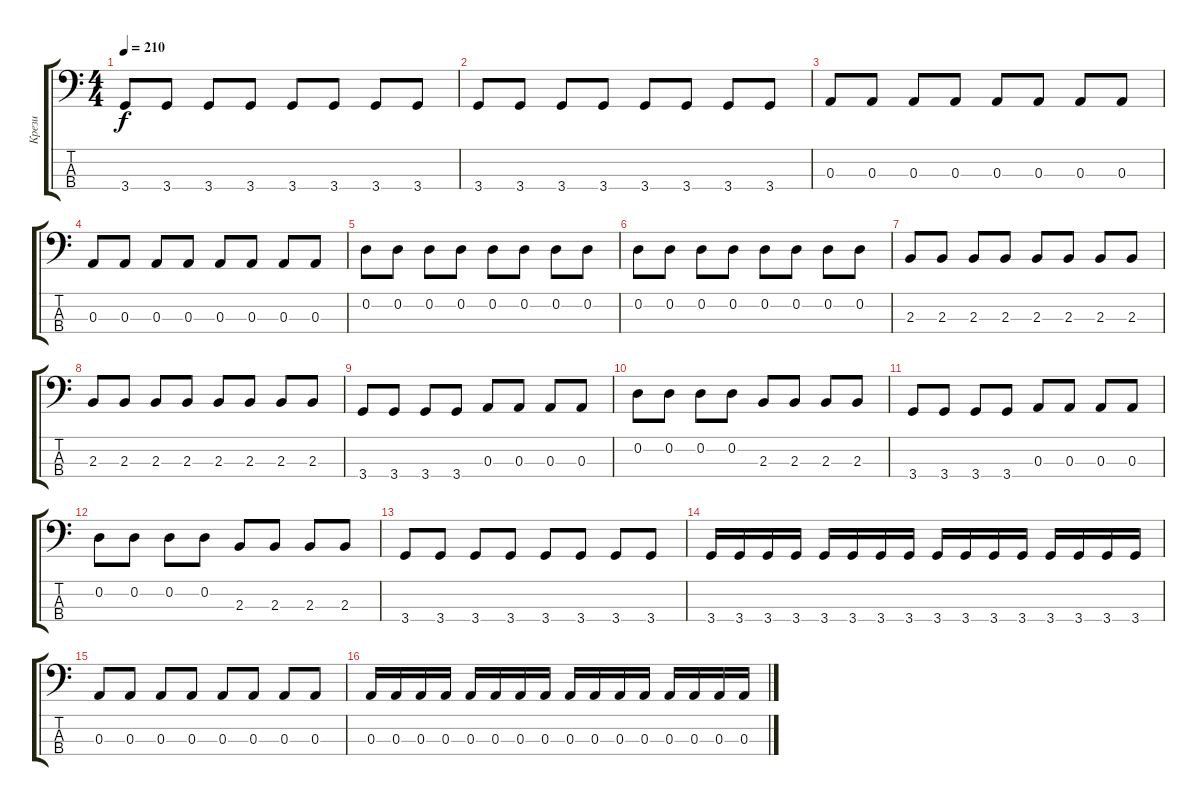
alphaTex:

\track ("Крези" "Крези") {instrument electricbassfinger}
\staff {score tabs}
\tuning (G2 D2 A1 E1) {hide}
\ts (4 4)
\tempo 210
\clef f4
\ks c
3.4.8{dy f} 3.4.8 3.4.8 3.4.8 3.4.8 3.4.8 3.4.8 3.4.8 |
3.4.8 3.4.8 3.4.8 3.4.8 3.4.8 3.4.8 3.4.8 3.4.8 |
0.3.8 0.3.8 0.3.8 0.3.8 0.3.8 0.3.8 0.3.8 0.3.8 |
0.3.8 0.3.8 0.3.8 0.3.8 0.3.8 0.3.8 0.3.8 0.3.8 |
0.2.8 0.2.8 0.2.8 0.2.8 0.2.8 0.2.8 0.2.8 0.2.8 |
0.2.8 0.2.8 0.2.8 0.2.8 0.2.8 0.2.8 0.2.8 0.2.8 |
2.3.8 2.3.8 2.3.8 2.3.8 2.3.8 2.3.8 2.3.8 2.3.8 |
2.3.8 2.3.8 2.3.8 2.3.8 2.3.8 2.3.8 2.3.8 2.3.8 |
3.4.8 3.4.8 3.4.8 3.4.8 0.3.8 0.3.8 0.3.8 0.3.8 |
0.2.8 0.2.8 0.2.8 0.2.8 2.3.8 2.3.8 2.3.8 2.3.8 |
3.4.8 3.4.8 3.4.8 3.4.8 0.3.8 0.3.8 0.3.8 0.3.8 |
0.2.8 0.2.8 0.2.8 0.2.8 2.3.8 2.3.8 2.3.8 2.3.8 |
3.4.8 3.4.8 3.4.8 3.4.8 3.4.8 3.4.8 3.4.8 3.4.8 |
3.4.16 3.4.16 3.4.16 3.4.16 3.4.16 3.4.16 3.4.16 3.4.16 3.4.16 3.4.16 3.4.16 3.4.16 3.4.16 3.4.16 3.4.16 3.4.16 |
0.3.8 0.3.8 0.3.8 0.3.8 0.3.8 0.3.8 0.3.8 0.3.8 |
0.3.16 0.3.16 0.3.16 0.3.16 0.3.16 0.3.16 0.3.16 0.3.16 0.3.16 0.3.16 0.3.16 0.3.16 0.3.16 0.3.16 0.3.16 0.3.16
